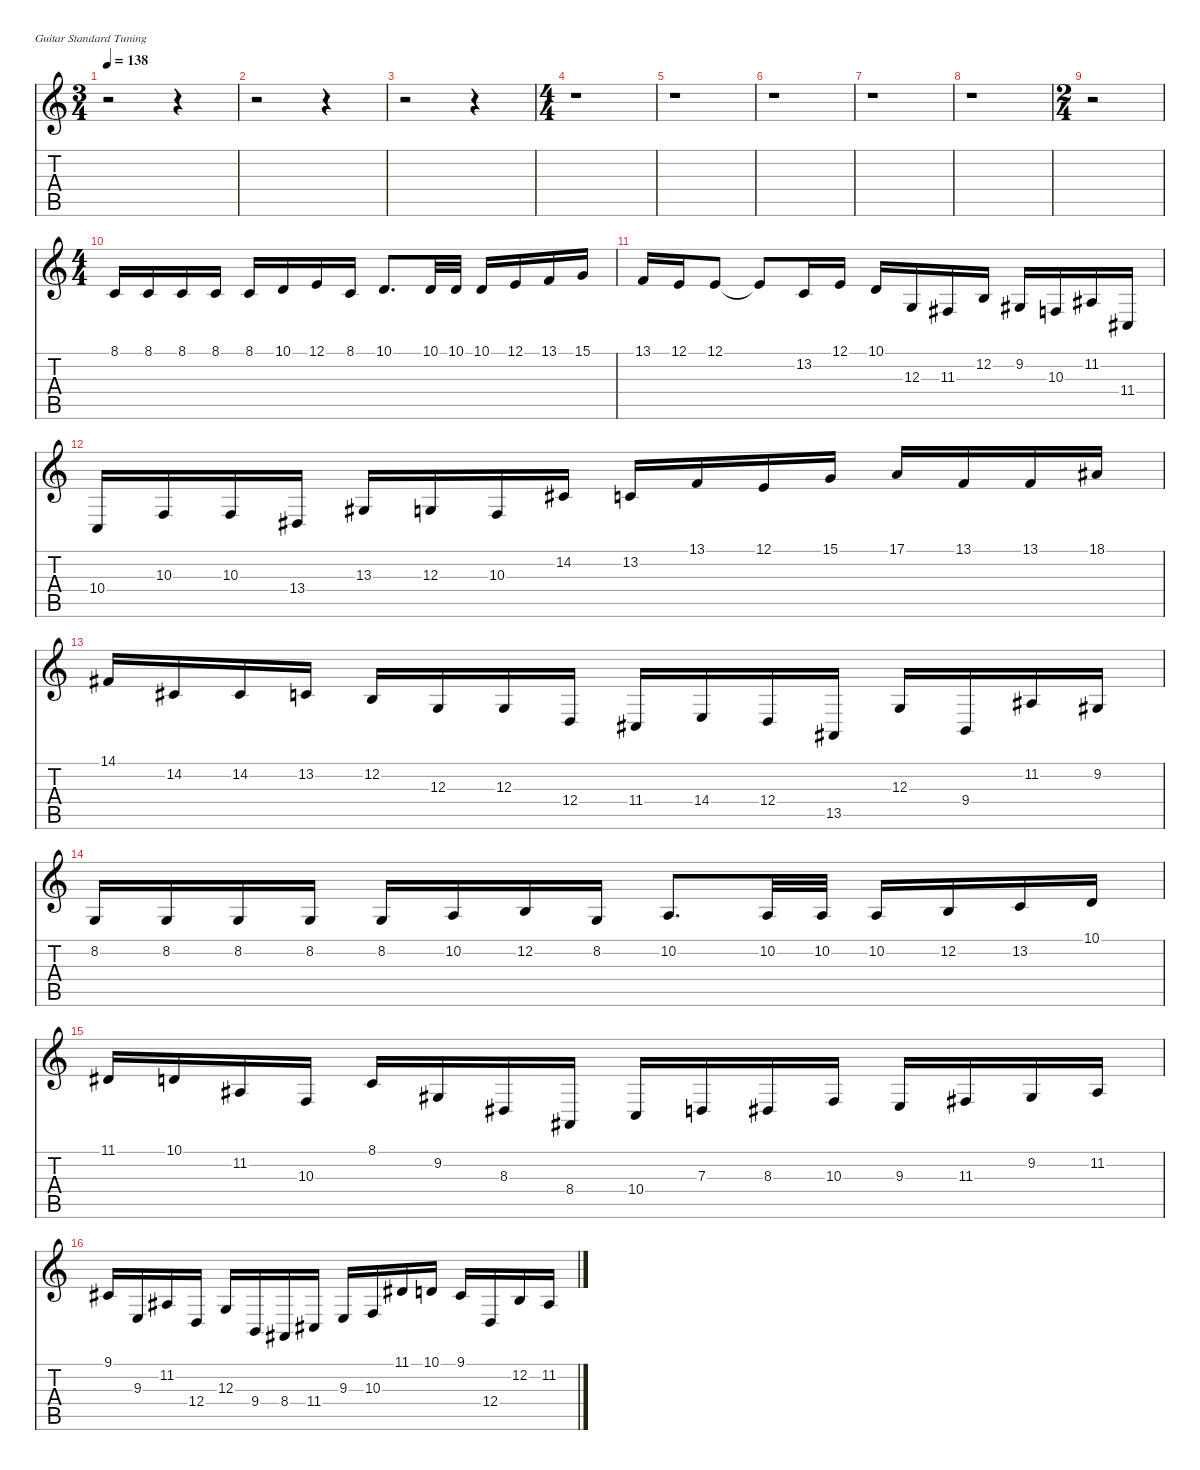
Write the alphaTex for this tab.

\defaultSystemsLayout 4
\hideDynamics
\bracketExtendMode nobrackets
\singleTrackTrackNamePolicy hidden
\multiTrackTrackNamePolicy hidden
\firstSystemTrackNameMode fullname
\firstSystemTrackNameOrientation horizontal
\otherSystemsTrackNameOrientation horizontal
\track ("Marimbas" "mar.") {instrument marimba}
\staff {score tabs}
\tuning (E4 B3 G3 D3 A2 E2)
\displaytranspose -12
\ts (3 4)
\tempo 138
\clef g2
\ks c
r.2{dy fff beam Down} r.4{beam Down} |
r.2{beam Down} r.4{beam Down} |
r.2{beam Down} r.4{beam Down} |
\ts (4 4)
r.1{beam Down} |
r.1{beam Down} |
r.1{beam Down} |
r.1{beam Down} |
r.1{beam Down} |
\ts (2 4)
r.2{beam Down} |
\ts (4 4)
8.1.16{beam Up} 8.1.16{beam Up} 8.1.16{beam Up} 8.1.16{beam Up} 8.1.16{beam Up} 10.1.16{beam Up} 12.1.16{beam Up} 8.1.16{beam Up} 10.1.8{d beam Up} 10.1.32{beam Up} 10.1.32{beam Up} 10.1.16{beam Up} 12.1.16{beam Up} 13.1.16{beam Up} 15.1.16{beam Up} |
13.1.16{beam Up} 12.1.16{beam Up} 12.1.8{beam Up} 12.1{t}.8{dy f beam Up} 13.2.16{dy fff beam Up} 12.1.16{beam Up} 10.1.16{beam Up} 12.3.16{beam Up} 11.3{acc #}.16{beam Up} 12.2.16{beam Up} 9.2{acc #}.16{beam Up} 10.3.16{beam Up} 11.2{acc #}.16{beam Up} 11.4{acc #}.16{beam Up} |
10.4.16{beam Up} 10.3.16{beam Up} 10.3.16{beam Up} 13.4{acc #}.16{beam Up} 13.3{acc #}.16{beam Up} 12.3.16{beam Up} 10.3.16{beam Up} 14.2{acc #}.16{beam Up} 13.2.16{beam Up} 13.1.16{beam Up} 12.1.16{beam Up} 15.1.16{beam Up} 17.1.16{beam Up} 13.1.16{beam Up} 13.1.16{beam Up} 18.1{acc #}.16{beam Up} |
14.1{acc #}.16{beam Up} 14.2{acc #}.16{beam Up} 14.2{acc #}.16{beam Up} 13.2.16{beam Up} 12.2.16{beam Up} 12.3.16{beam Up} 12.3.16{beam Up} 12.4.16{beam Up} 11.4{acc #}.16{beam Up} 14.4.16{beam Up} 12.4.16{beam Up} 13.5{acc #}.16{beam Up} 12.3.16{beam Up} 9.4.16{beam Up} 11.2{acc #}.16{beam Up} 9.2{acc #}.16{beam Up} |
8.2.16{beam Up} 8.2.16{beam Up} 8.2.16{beam Up} 8.2.16{beam Up} 8.2.16{beam Up} 10.2.16{beam Up} 12.2.16{beam Up} 8.2.16{beam Up} 10.2.8{d beam Up} 10.2.32{beam Up} 10.2.32{beam Up} 10.2.16{beam Up} 12.2.16{beam Up} 13.2.16{beam Up} 10.1.16{beam Up} |
11.1{acc #}.16{beam Up} 10.1.16{beam Up} 11.2{acc #}.16{beam Up} 10.3.16{beam Up} 8.1.16{beam Up} 9.2{acc #}.16{beam Up} 8.3{acc #}.16{beam Up} 8.4{acc #}.16{beam Up} 10.4.16{beam Up} 7.3.16{beam Up} 8.3{acc #}.16{beam Up} 10.3.16{beam Up} 9.3.16{beam Up} 11.3{acc #}.16{beam Up} 9.2{acc #}.16{beam Up} 11.2{acc #}.16{beam Up} |
9.1{acc #}.16{beam Up} 9.3.16{beam Up} 11.2{acc #}.16{beam Up} 12.4.16{beam Up} 12.3.16{beam Up} 9.4.16{beam Up} 8.4{acc #}.16{beam Up} 11.4{acc #}.16{beam Up} 9.3.16{beam Up} 10.3.16{beam Up} 11.1{acc #}.16{beam Up} 10.1.16{beam Up} 9.1{acc #}.16{beam Up} 12.4.16{beam Up} 12.2.16{beam Up} 11.2{acc #}.16{beam Up}
